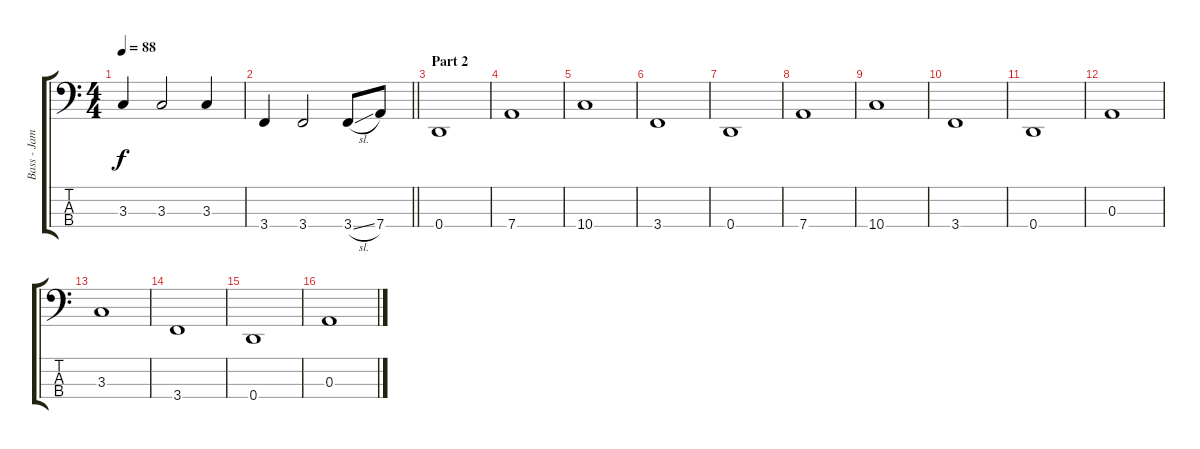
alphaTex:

\track ("Bass - James Johnston" "Bass - Jam") {instrument electricbassfinger}
\staff {score tabs}
\tuning (G2 D2 A1 D1) {hide}
\ts (4 4)
\tempo 88
\clef f4
\ks c
3.3.4{dy f} 3.3.2 3.3.4 |
\barLineRight lightlight
3.4.4 3.4.2 3.4{sl}.8 7.4.8 |
\section ("" "Part 2")
0.4.1 |
7.4.1 |
10.4.1 |
3.4.1 |
0.4.1 |
7.4.1 |
10.4.1 |
3.4.1 |
0.4.1 |
0.3.1 |
3.3.1 |
3.4.1 |
0.4.1 |
0.3.1
